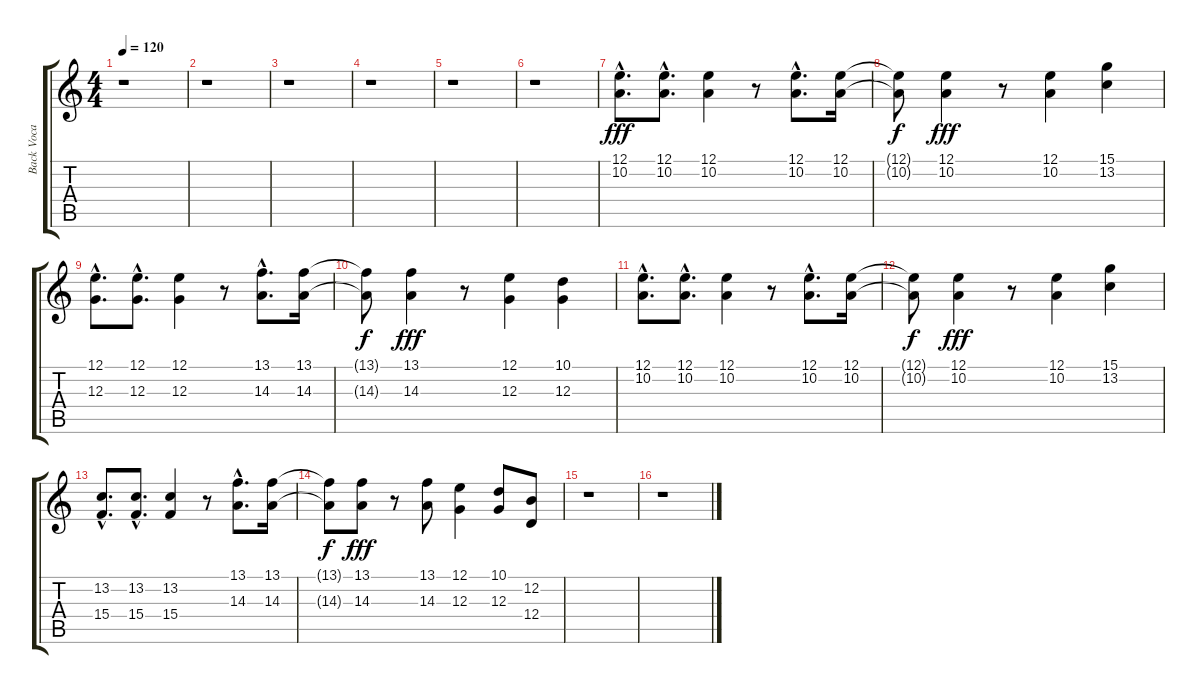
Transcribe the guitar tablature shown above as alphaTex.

\track ("Back Voca" "Back Voca") {instrument choiraahs}
\staff {score tabs}
\tuning (E4 B3 G3 D3 A2 E2) {hide}
\ts (4 4)
\tempo 120
\clef g2
\ks c
r.1{dy fff} |
r.1 |
r.1 |
r.1 |
r.1 |
r.1 |
(12.1{hac} 10.2{hac}).8{d} (12.1{hac} 10.2{hac}).8{d} (12.1 10.2).4 r.8 (12.1{hac} 10.2{hac}).8{d} (12.1 10.2).16 |
(12.1{t} 10.2{t}).8{dy f} (12.1 10.2).4{dy fff} r.8 (12.1 10.2).4 (15.1 13.2).4 |
(12.1{hac} 12.3{hac}).8{d} (12.1{hac} 12.3{hac}).8{d} (12.1 12.3).4 r.8 (13.1{hac} 14.3{hac}).8{d} (13.1 14.3).16 |
(13.1{t} 14.3{t}).8{dy f} (13.1 14.3).4{dy fff} r.8 (12.1 12.3).4 (10.1 12.3).4 |
(12.1{hac} 10.2{hac}).8{d} (12.1{hac} 10.2{hac}).8{d} (12.1 10.2).4 r.8 (12.1{hac} 10.2{hac}).8{d} (12.1 10.2).16 |
(12.1{t} 10.2{t}).8{dy f} (12.1 10.2).4{dy fff} r.8 (12.1 10.2).4 (15.1 13.2).4 |
(13.2{hac} 15.4{hac}).8{d} (13.2{hac} 15.4{hac}).8{d} (13.2 15.4).4 r.8 (13.1{hac} 14.3{hac}).8{d} (13.1 14.3).16 |
(13.1{t} 14.3{t}).8{dy f} (13.1 14.3).8{dy fff} r.8 (13.1 14.3).8 (12.1 12.3).4 (10.1 12.3).8 (12.2 12.4).8 |
r.1 |
r.1
